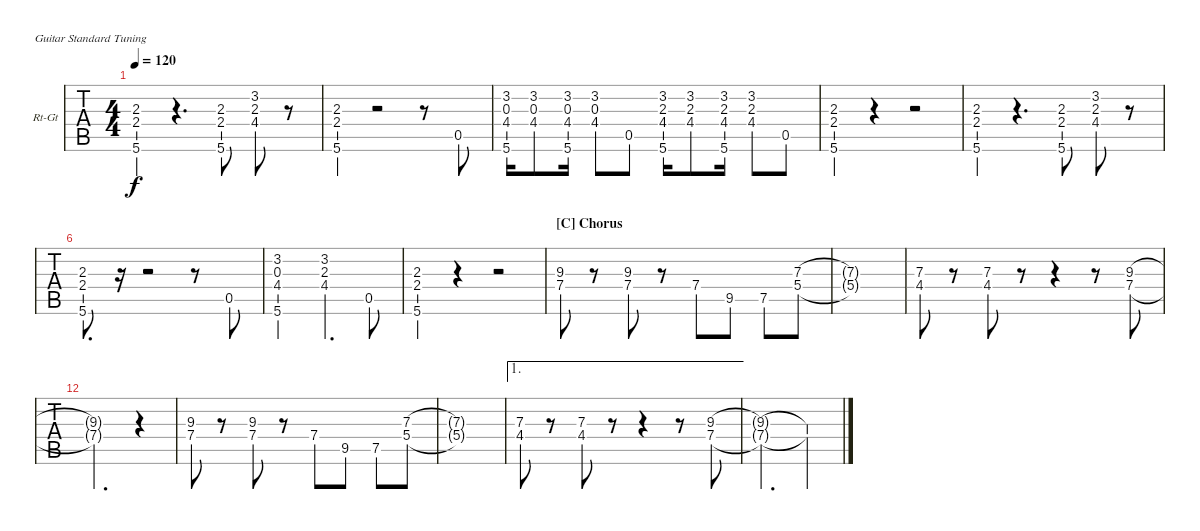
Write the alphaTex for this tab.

\bracketExtendMode nobrackets
\firstSystemTrackNameOrientation horizontal
\otherSystemsTrackNameOrientation horizontal
\defaultBarNumberDisplay FirstOfSystem
\track ("Guitar 2" "Rt-Gt") {instrument distortionguitar}
\staff {tabs}
\tuning (E4 B3 G3 D3 A2 E2)
\ts (4 4)
\scale
0.25
\tempo 120
\accidentals auto
\clef g2
\ottava regular
\simile none
\ks c
(2.3 2.4 5.6).4{dy f} r.4{d} (2.4 5.6 2.3).8 (2.3 4.4 3.2).8 r.8 |
\scale
0.25 (2.3 2.4 5.6).4 r.2 r.8 0.5.8 |
\scale
0.25 (3.2 0.3 4.4 5.6).16 (3.2 0.3 4.4).8 (3.2 0.3 4.4 5.6).16 (3.2 0.3 4.4).8 0.5.8 (3.2 2.3 4.4 5.6).16 (3.2 2.3 4.4).8 (3.2 2.3 4.4 5.6).16 (3.2 2.3 4.4).8 0.5.8 |
\scale
0.25 (2.3 2.4 5.6).4 r.4 r.2 |
\scale
0.21875 (2.3 2.4 5.6).4 r.4{d} (2.4 5.6 2.3).8 (2.3 4.4 3.2).8 r.8 |
\scale
0.21875 (2.3 2.4 5.6).8{d} r.16 r.2 r.8 0.5.8 |
\scale
0.21875 (3.2 0.3 4.4 5.6).2 (3.2 2.3 4.4).4{d} 0.5.8 |
\scale
0.34375 (2.3 2.4 5.6).4 r.4 r.2 |
\section ("C" "Chorus")
\scale
0.25 (9.3 7.4).8 r.8 (9.3 7.4).8 r.8 7.4.8 9.5.8 7.5.8 (5.4 7.3).8 |
\scale
0.25 (5.4{t} 7.3{t}).1 |
\scale
0.25 (7.3 4.4).8 r.8 (7.3 4.4).8 r.8 r.4 r.8 (9.3 7.4).8 |
\scale
0.25 (9.3{t} 7.4{t}).2{d} r.4 |
(9.3 7.4).8 r.8 (9.3 7.4).8 r.8 7.4.8 9.5.8 7.5.8 (5.4 7.3).8 |
(5.4{t} 7.3{t}).1 |
\ae 1
(7.3 4.4).8 r.8 (7.3 4.4).8 r.8 r.4 r.8 (9.3 7.4).8 |
(9.3{t} 7.4{t}).2{d} (9.3{t} 7.4{t}).4
